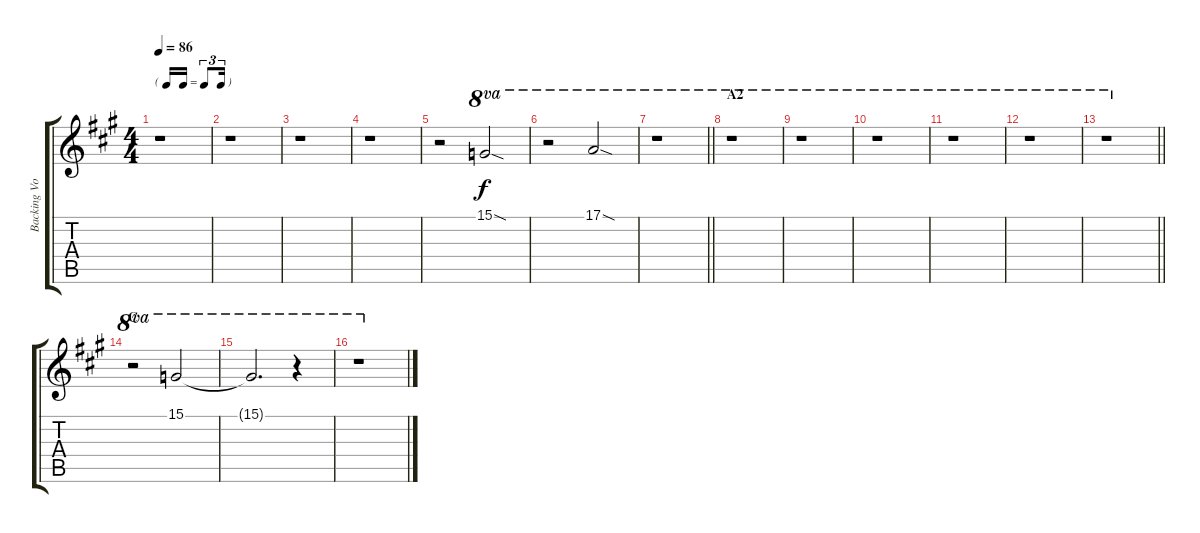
\track ("Backing Vocals" "Backing Vo") {instrument choiraahs}
\staff {score tabs}
\tuning (E4 B3 G3 D3 A2 E2) {hide}
\ts (4 4)
\tf triplet16th
\tempo 86
\clef g2
\ks a
r.1{dy f} |
r.1 |
r.1 |
r.1 |
r.2 15.1{sod}.2{ot 8va} |
r.2{ot 8va} 17.1{sod}.2{ot 8va} |
\barLineRight lightlight
r.1{ot 8va} |
\section ("" "A2")
r.1{ot 8va} |
r.1{ot 8va} |
r.1{ot 8va} |
r.1{ot 8va} |
r.1{ot 8va} |
\barLineRight lightlight
r.1{ot 8va} |
\section ("" "C")
r.2{ot 8va} 15.1.2{ot 8va} |
15.1{t}.2{d ot 8va} r.4{ot 8va} |
r.1{ot 8va}
